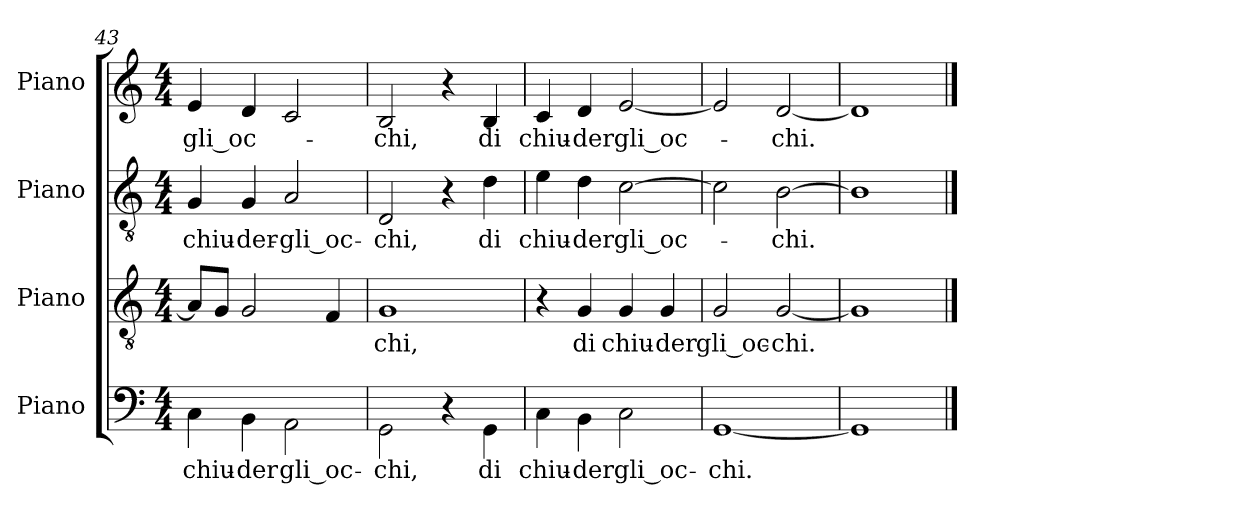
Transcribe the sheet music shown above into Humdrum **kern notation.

**kern	**text	**kern	**text	**kern	**text	**kern	**text
*part4	*part4	*part3	*part3	*part2	*part2	*part1	*part1
*staff4	*staff4	*staff3	*staff3	*staff2	*staff2	*staff1	*staff1
*I"Piano	*	*I"Piano	*	*I"Piano	*	*I"Piano	*
*I'Pno.	*	*I'Pno.	*	*I'Pno.	*	*I'Pno.	*
!!LO:LB:g=z
*clefF4	*	*clefGv2	*	*clefGv2	*	*clefG2	*
*	*	*ITrd7c12	*	*ITrd7c12	*	*	*
*k[]	*	*k[]	*	*k[]	*	*k[]	*
*C:	*	*C:	*	*C:	*	*C:	*
*M4/4	*	*M4/4	*	*M4/4	*	*M4/4	*
=43	=43	=43	=43	=43	=43	=43	=43
!	!LO:LY:b:color=#000000	!	!	!	!	!	!
!	!	!	!	!	!LO:LY:b:color=#000000	!	!
!	!	!	!	!	!	!	!LO:LY:b:color=#000000
4Ci\	chiu-	8AAi/L]	.	4GGi/	chiu-	4ei/	gli_oc-
.	.	8GGi/J	.	.	.	.	.
!	!LO:LY:b:color=#000000	!	!	!	!	!	!
!	!	!	!	!	!LO:LY:b:color=#000000	!	!
4BBi\	-der	2GGi/	.	4GGi/	-der-	4di/	.
!	!LO:LY:b:color=#000000	!	!	!	!	!	!
!	!	!	!	!	!LO:LY:b:color=#000000	!	!
2AAi\	gli_oc-	.	.	2AAi/	-gli_oc-	2ci/	.
.	.	4FFi/	.	.	.	.	.
=44	=44	=44	=44	=44	=44	=44	=44
!	!LO:LY:b:color=#000000	!	!	!	!	!	!
!	!	!	!LO:LY:b:color=#000000	!	!	!	!
!	!	!	!	!	!LO:LY:b:color=#000000	!	!
!	!	!	!	!	!	!	!LO:LY:b:color=#000000
2GGi\	-chi,	1GGi	-chi,	2DDi/	-chi,	2Bi/	-chi,
4r	.	.	.	4r	.	4r	.
!	!LO:LY:b:color=#000000	!	!	!	!	!	!
!	!	!	!	!	!LO:LY:b:color=#000000	!	!
!	!	!	!	!	!	!	!LO:LY:b:color=#000000
4GGi\	di	.	.	4Di\	di	4Bi/	di
=45	=45	=45	=45	=45	=45	=45	=45
!	!LO:LY:b:color=#000000	!	!	!	!	!	!
!	!	!	!	!	!LO:LY:b:color=#000000	!	!
!	!	!	!	!	!	!	!LO:LY:b:color=#000000
4Ci\	chiu-	4r	.	4Ei\	chiu-	4ci/	chiu-
!	!LO:LY:b:color=#000000	!	!	!	!	!	!
!	!	!	!LO:LY:b:color=#000000	!	!	!	!
!	!	!	!	!	!LO:LY:b:color=#000000	!	!
!	!	!	!	!	!	!	!LO:LY:b:color=#000000
4BBi\	-der	4GGi/	di	4Di\	-der	4di/	-der
!	!LO:LY:b:color=#000000	!	!	!	!	!	!
!	!	!	!LO:LY:b:color=#000000	!	!	!	!
!	!	!	!	!	!LO:LY:b:color=#000000	!	!
!	!	!	!	!	!	!	!LO:LY:b:color=#000000
2Ci\	gli_oc-	4GGi/	chiu-	[2Ci\	gli_oc-	[2ei/	gli_oc-
!	!	!	!LO:LY:b:color=#000000	!	!	!	!
.	.	4GGi/	-der	.	.	.	.
=46	=46	=46	=46	=46	=46	=46	=46
!	!LO:LY:b:color=#000000	!	!	!	!	!	!
!	!	!	!LO:LY:b:color=#000000	!	!	!	!
[1GGi	-chi.	2GGi/	gli_oc-	2Ci\]	.	2ei/]	.
!	!	!	!LO:LY:b:color=#000000	!	!	!	!
!	!	!	!	!	!LO:LY:b:color=#000000	!	!
!	!	!	!	!	!	!	!LO:LY:b:color=#000000
.	.	[2GGi/	-chi.	[2BBi\	-chi.	[2di/	-chi.
=47	=47	=47	=47	=47	=47	=47	=47
1GGi]	.	1GGi]	.	1BBi]	.	1di]	.
==	==	==	==	==	==	==	==
*-	*-	*-	*-	*-	*-	*-	*-
